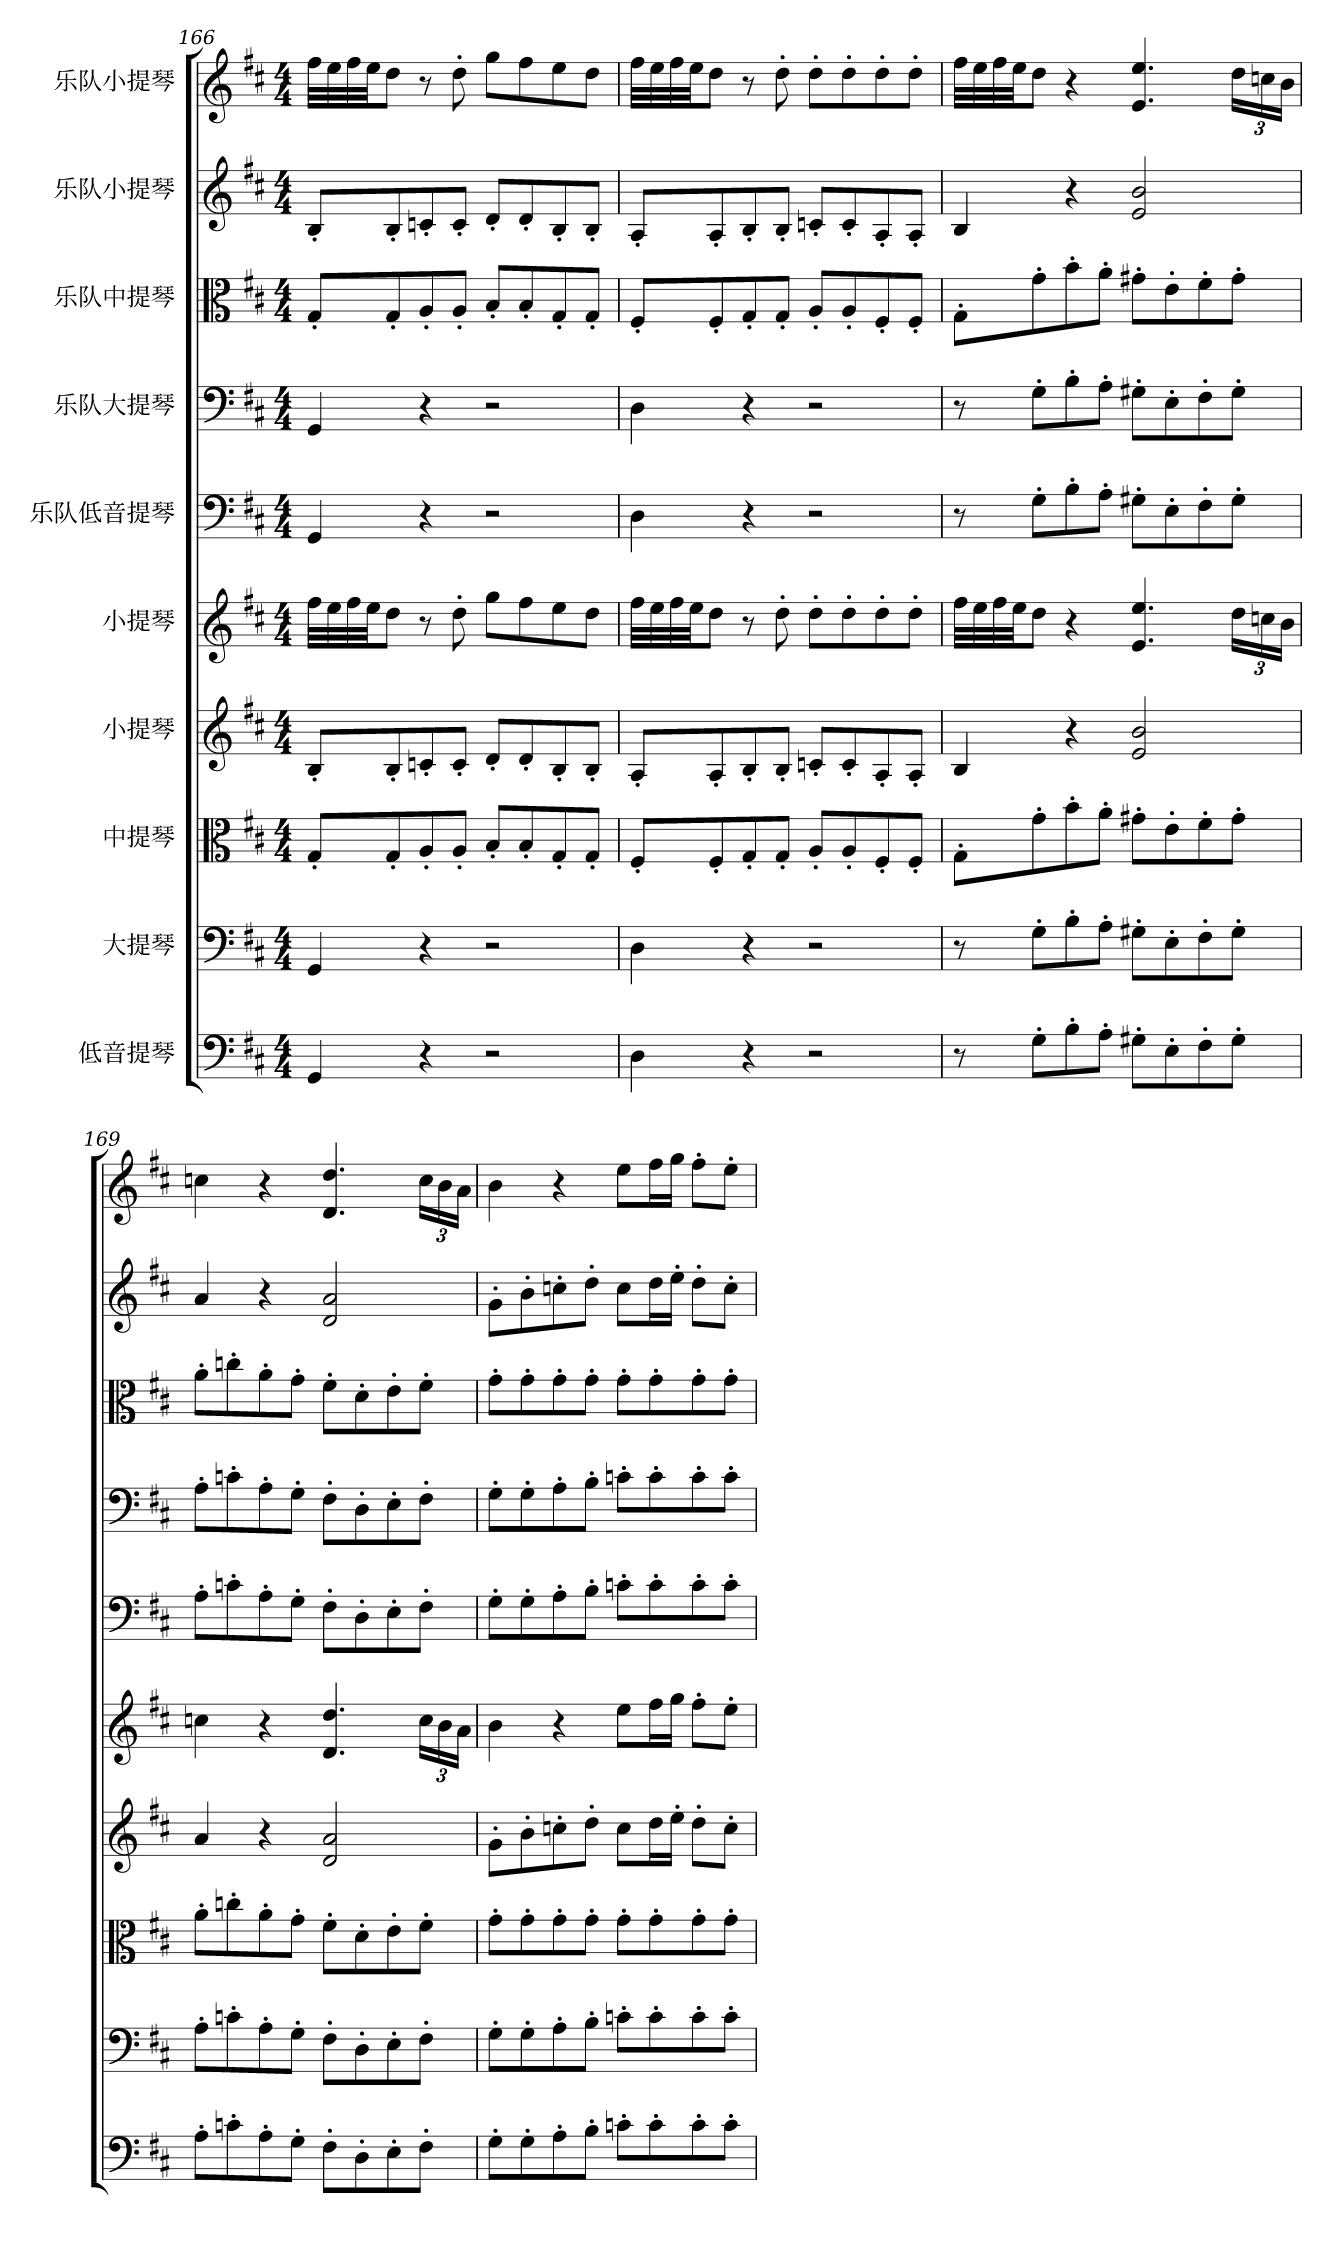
**kern	**kern	**kern	**kern	**kern	**kern	**kern	**kern	**kern	**kern
*part10	*part9	*part8	*part7	*part6	*part5	*part4	*part3	*part2	*part1
*staff10	*staff9	*staff8	*staff7	*staff6	*staff5	*staff4	*staff3	*staff2	*staff1
*I"低音提琴	*I"大提琴	*I"中提琴	*I"小提琴	*I"小提琴	*I"乐队低音提琴	*I"乐队大提琴	*I"乐队中提琴	*I"乐队小提琴	*I"乐队小提琴
*clefF4	*clefF4	*clefC3	*clefG2	*clefG2	*clefF4	*clefF4	*clefC3	*clefG2	*clefG2
*ITrd7c12	*	*	*	*	*ITrd7c12	*	*	*	*
*k[f#c#]	*k[f#c#]	*k[f#c#]	*k[f#c#]	*k[f#c#]	*k[f#c#]	*k[f#c#]	*k[f#c#]	*k[f#c#]	*k[f#c#]
*M4/4	*M4/4	*M4/4	*M4/4	*M4/4	*M4/4	*M4/4	*M4/4	*M4/4	*M4/4
=166	=166	=166	=166	=166	=166	=166	=166	=166	=166
4GGG/	4GG/	8G'/L	8B'/L	32ff#\LLL	4GGG/	4GG/	8G'/L	8B'/L	32ff#\LLL
.	.	.	.	32ee\	.	.	.	.	32ee\
.	.	.	.	32ff#\	.	.	.	.	32ff#\
.	.	.	.	32ee\JJ	.	.	.	.	32ee\JJ
.	.	8G'/	8B'/	8dd\J	.	.	8G'/	8B'/	8dd\J
4r	4r	8A'/	8cn'/	8r	4r	4r	8A'/	8cn'/	8r
.	.	8A'/J	8c'/J	8dd'\	.	.	8A'/J	8c'/J	8dd'\
2r	2r	8B'/L	8d'/L	8gg\L	2r	2r	8B'/L	8d'/L	8gg\L
.	.	8B'/	8d'/	8ff#\	.	.	8B'/	8d'/	8ff#\
.	.	8G'/	8B'/	8ee\	.	.	8G'/	8B'/	8ee\
.	.	8G'/J	8B'/J	8dd\J	.	.	8G'/J	8B'/J	8dd\J
!!LO:PB:g=z
=167	=167	=167	=167	=167	=167	=167	=167	=167	=167
4DD\	4D\	8F#'/L	8A'/L	32ff#\LLL	4DD\	4D\	8F#'/L	8A'/L	32ff#\LLL
.	.	.	.	32ee\	.	.	.	.	32ee\
.	.	.	.	32ff#\	.	.	.	.	32ff#\
.	.	.	.	32ee\JJ	.	.	.	.	32ee\JJ
.	.	8F#'/	8A'/	8dd\J	.	.	8F#'/	8A'/	8dd\J
4r	4r	8G'/	8B'/	8r	4r	4r	8G'/	8B'/	8r
.	.	8G'/J	8B'/J	8dd'\	.	.	8G'/J	8B'/J	8dd'\
2r	2r	8A'/L	8cn'/L	8dd'\L	2r	2r	8A'/L	8cn'/L	8dd'\L
.	.	8A'/	8c'/	8dd'\	.	.	8A'/	8c'/	8dd'\
.	.	8F#'/	8A'/	8dd'\	.	.	8F#'/	8A'/	8dd'\
.	.	8F#'/J	8A'/J	8dd'\J	.	.	8F#'/J	8A'/J	8dd'\J
=168	=168	=168	=168	=168	=168	=168	=168	=168	=168
8r	8r	8G'\L	4B/	32ff#\LLL	8r	8r	8G'\L	4B/	32ff#\LLL
.	.	.	.	32ee\	.	.	.	.	32ee\
.	.	.	.	32ff#\	.	.	.	.	32ff#\
.	.	.	.	32ee\JJ	.	.	.	.	32ee\JJ
8GG'\L	8G'\L	8g'\	.	8dd\J	8GG'\L	8G'\L	8g'\	.	8dd\J
8BB'\	8B'\	8b'\	4r	4r	8BB'\	8B'\	8b'\	4r	4r
8AA'\J	8A'\J	8a'\J	.	.	8AA'\J	8A'\J	8a'\J	.	.
8GG#X'\L	8G#X'\L	8g#X'\L	2e/ 2b/	4.e/ 4.ee/	8GG#X'\L	8G#X'\L	8g#X'\L	2e/ 2b/	4.e/ 4.ee/
8EE'\	8E'\	8e'\	.	.	8EE'\	8E'\	8e'\	.	.
8FF#'\	8F#'\	8f#'\	.	.	8FF#'\	8F#'\	8f#'\	.	.
*	*	*	*	*Xbrackettup	*	*	*	*	*Xbrackettup
8GG#'\J	8G#'\J	8g#'\J	.	24dd\LL	8GG#'\J	8G#'\J	8g#'\J	.	24dd\LL
.	.	.	.	24ccn\	.	.	.	.	24ccn\
.	.	.	.	24b\JJ	.	.	.	.	24b\JJ
=169	=169	=169	=169	=169	=169	=169	=169	=169	=169
8AA'\L	8A'\L	8a'\L	4a/	4ccn\	8AA'\L	8A'\L	8a'\L	4a/	4ccn\
8Cn'\	8cn'\	8ccn'\	.	.	8Cn'\	8cn'\	8ccn'\	.	.
8AA'\	8A'\	8a'\	4r	4r	8AA'\	8A'\	8a'\	4r	4r
8GG'\J	8G'\J	8g'\J	.	.	8GG'\J	8G'\J	8g'\J	.	.
8FF#'\L	8F#'\L	8f#'\L	2d/ 2a/	4.d/ 4.dd/	8FF#'\L	8F#'\L	8f#'\L	2d/ 2a/	4.d/ 4.dd/
8DD'\	8D'\	8d'\	.	.	8DD'\	8D'\	8d'\	.	.
8EE'\	8E'\	8e'\	.	.	8EE'\	8E'\	8e'\	.	.
8FF#'\J	8F#'\J	8f#'\J	.	24cc\LL	8FF#'\J	8F#'\J	8f#'\J	.	24cc\LL
.	.	.	.	24b\	.	.	.	.	24b\
.	.	.	.	24a\JJ	.	.	.	.	24a\JJ
!!LO:PB:g=z
=170	=170	=170	=170	=170	=170	=170	=170	=170	=170
8GG'\L	8G'\L	8g'\L	8g'\L	4b\	8GG'\L	8G'\L	8g'\L	8g'\L	4b\
8GG'\	8G'\	8g'\	8b'\	.	8GG'\	8G'\	8g'\	8b'\	.
8AA'\	8A'\	8g'\	8ccn'\	4r	8AA'\	8A'\	8g'\	8ccn'\	4r
8BB'\J	8B'\J	8g'\J	8dd'\J	.	8BB'\J	8B'\J	8g'\J	8dd'\J	.
8Cn'\L	8cn'\L	8g'\L	8cc\L	8ee\L	8Cn'\L	8cn'\L	8g'\L	8cc\L	8ee\L
8C'\	8c'\	8g'\	16dd\L	16ff#\L	8C'\	8c'\	8g'\	16dd\L	16ff#\L
.	.	.	16ee'\JJ	16gg\JJ	.	.	.	16ee'\JJ	16gg\JJ
8C'\	8c'\	8g'\	8dd'\L	8ff#'\L	8C'\	8c'\	8g'\	8dd'\L	8ff#'\L
8C'\J	8c'\J	8g'\J	8cc'\J	8ee'\J	8C'\J	8c'\J	8g'\J	8cc'\J	8ee'\J
=	=	=	=	=	=	=	=	=	=
*-	*-	*-	*-	*-	*-	*-	*-	*-	*-
